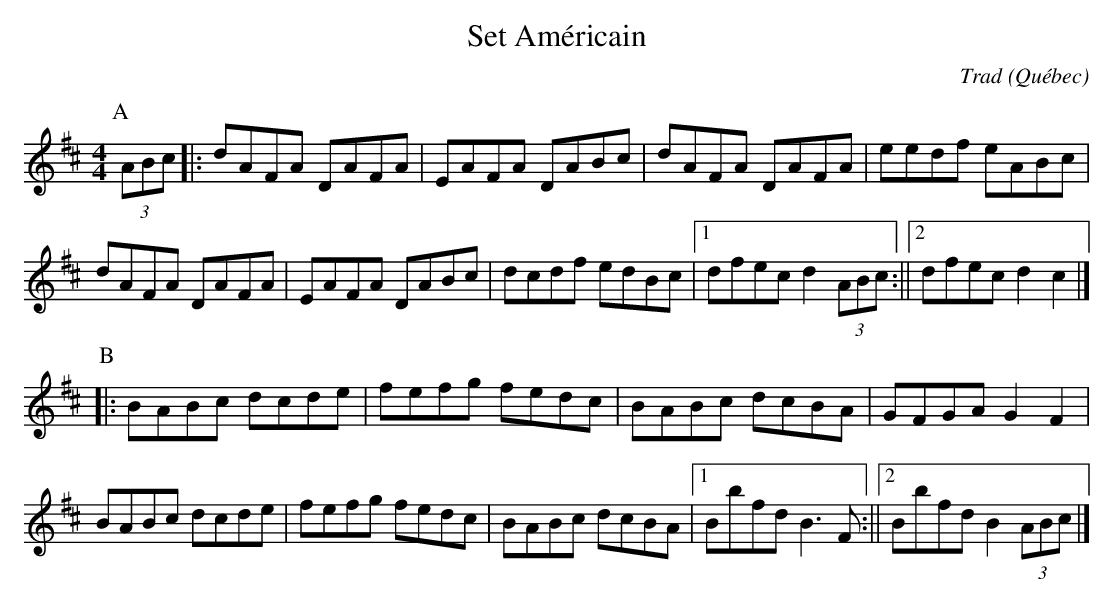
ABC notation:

X:1
T:Set Américain
C:Trad
O:Québec
M:4/4
L:1/8
K:Dmaj
P:A
(3ABc |: dAFA DAFA | EAFA DABc | dAFA DAFA | eedf eABc |
dAFA DAFA | EAFA DABc | dcdf edBc |1 dfec d2 (3ABc :||2 dfec d2c2 |]
P:B
|: BABc dcde | fefg fedc | BABc dcBA | GFGA G2F2 |
BABc dcde | fefg fedc | BABc dcBA |1 Bbfd B3F :||2 Bbfd B2 (3ABc |]
